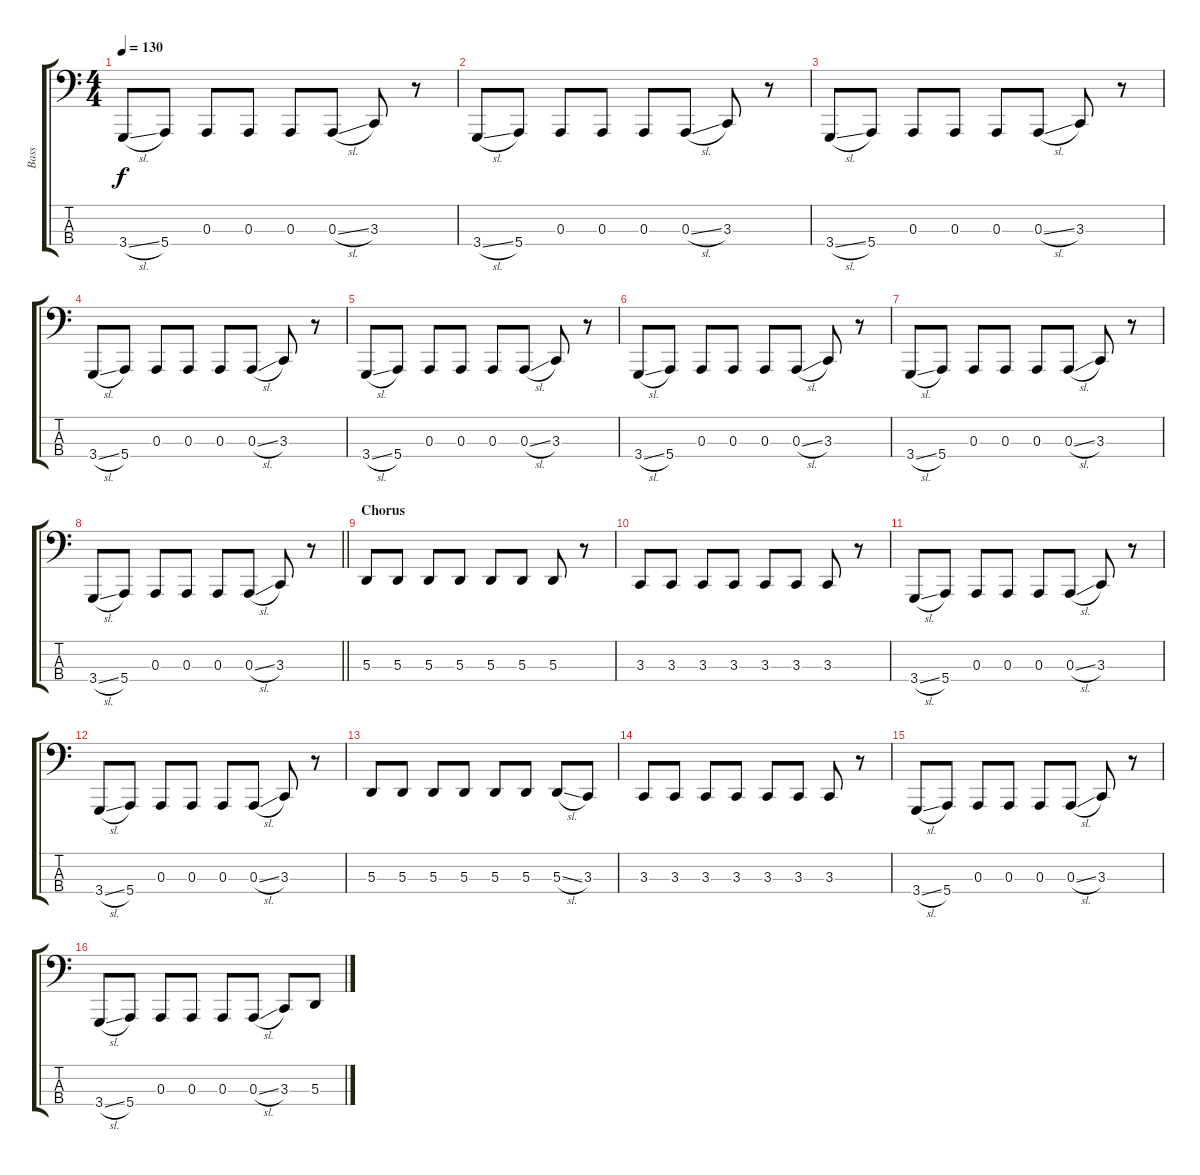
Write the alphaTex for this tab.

\track ("Bass" "Bass") {instrument lead8bassandlead}
\staff {score tabs}
\tuning (G2 D2 A1 E1) {hide}
\ts (4 4)
\tempo 130
\clef f4
\ks c
3.4{sl}.8{dy f} 5.4.8 0.3.8 0.3.8 0.3.8 0.3{sl}.8 3.3.8 r.8 |
3.4{sl}.8 5.4.8 0.3.8 0.3.8 0.3.8 0.3{sl}.8 3.3.8 r.8 |
3.4{sl}.8 5.4.8 0.3.8 0.3.8 0.3.8 0.3{sl}.8 3.3.8 r.8 |
3.4{sl}.8 5.4.8 0.3.8 0.3.8 0.3.8 0.3{sl}.8 3.3.8 r.8 |
3.4{sl}.8 5.4.8 0.3.8 0.3.8 0.3.8 0.3{sl}.8 3.3.8 r.8 |
3.4{sl}.8 5.4.8 0.3.8 0.3.8 0.3.8 0.3{sl}.8 3.3.8 r.8 |
3.4{sl}.8 5.4.8 0.3.8 0.3.8 0.3.8 0.3{sl}.8 3.3.8 r.8 |
\barLineRight lightlight
3.4{sl}.8 5.4.8 0.3.8 0.3.8 0.3.8 0.3{sl}.8 3.3.8 r.8 |
\section ("" "Chorus")
5.3.8 5.3.8 5.3.8 5.3.8 5.3.8 5.3.8 5.3.8 r.8 |
3.3.8 3.3.8 3.3.8 3.3.8 3.3.8 3.3.8 3.3.8 r.8 |
3.4{sl}.8 5.4.8 0.3.8 0.3.8 0.3.8 0.3{sl}.8 3.3.8 r.8 |
3.4{sl}.8 5.4.8 0.3.8 0.3.8 0.3.8 0.3{sl}.8 3.3.8 r.8 |
5.3.8 5.3.8 5.3.8 5.3.8 5.3.8 5.3.8 5.3{sl}.8 3.3.8 |
3.3.8 3.3.8 3.3.8 3.3.8 3.3.8 3.3.8 3.3.8 r.8 |
3.4{sl}.8 5.4.8 0.3.8 0.3.8 0.3.8 0.3{sl}.8 3.3.8 r.8 |
3.4{sl}.8 5.4.8 0.3.8 0.3.8 0.3.8 0.3{sl}.8 3.3.8 5.3.8
